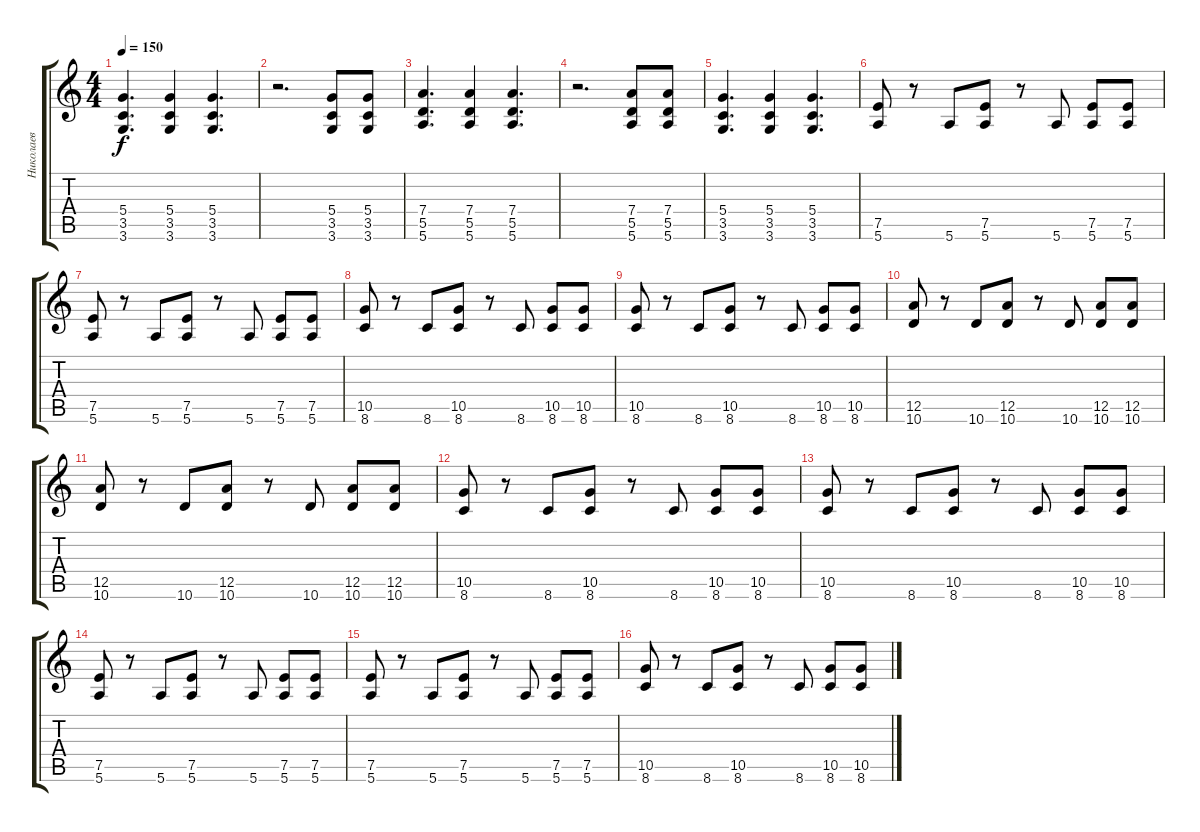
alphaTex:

\track ("Николаев" "Николаев") {instrument overdrivenguitar}
\staff {score tabs}
\tuning (E4 B3 G3 D3 A2 E2) {hide}
\ts (4 4)
\tempo 150
\clef g2
\ks c
(5.4 3.5 3.6).4{d dy f} (5.4 3.5 3.6).4 (5.4 3.5 3.6).4{d} |
r.2{d} (5.4 3.5 3.6).8 (5.4 3.5 3.6).8 |
(7.4 5.5 5.6).4{d} (7.4 5.5 5.6).4 (7.4 5.5 5.6).4{d} |
r.2{d} (7.4 5.5 5.6).8 (7.4 5.5 5.6).8 |
(5.4 3.5 3.6).4{d} (5.4 3.5 3.6).4 (5.4 3.5 3.6).4{d} |
(7.5 5.6).8 r.8 5.6.8 (7.5 5.6).8 r.8 5.6.8 (7.5 5.6).8 (7.5 5.6).8 |
(7.5 5.6).8 r.8 5.6.8 (7.5 5.6).8 r.8 5.6.8 (7.5 5.6).8 (7.5 5.6).8 |
(10.5 8.6).8 r.8 8.6.8 (10.5 8.6).8 r.8 8.6.8 (10.5 8.6).8 (10.5 8.6).8 |
(10.5 8.6).8 r.8 8.6.8 (10.5 8.6).8 r.8 8.6.8 (10.5 8.6).8 (10.5 8.6).8 |
(12.5 10.6).8 r.8 10.6.8 (12.5 10.6).8 r.8 10.6.8 (12.5 10.6).8 (12.5 10.6).8 |
(12.5 10.6).8 r.8 10.6.8 (12.5 10.6).8 r.8 10.6.8 (12.5 10.6).8 (12.5 10.6).8 |
(10.5 8.6).8 r.8 8.6.8 (10.5 8.6).8 r.8 8.6.8 (10.5 8.6).8 (10.5 8.6).8 |
(10.5 8.6).8 r.8 8.6.8 (10.5 8.6).8 r.8 8.6.8 (10.5 8.6).8 (10.5 8.6).8 |
(7.5 5.6).8 r.8 5.6.8 (7.5 5.6).8 r.8 5.6.8 (7.5 5.6).8 (7.5 5.6).8 |
(7.5 5.6).8 r.8 5.6.8 (7.5 5.6).8 r.8 5.6.8 (7.5 5.6).8 (7.5 5.6).8 |
(10.5 8.6).8 r.8 8.6.8 (10.5 8.6).8 r.8 8.6.8 (10.5 8.6).8 (10.5 8.6).8
